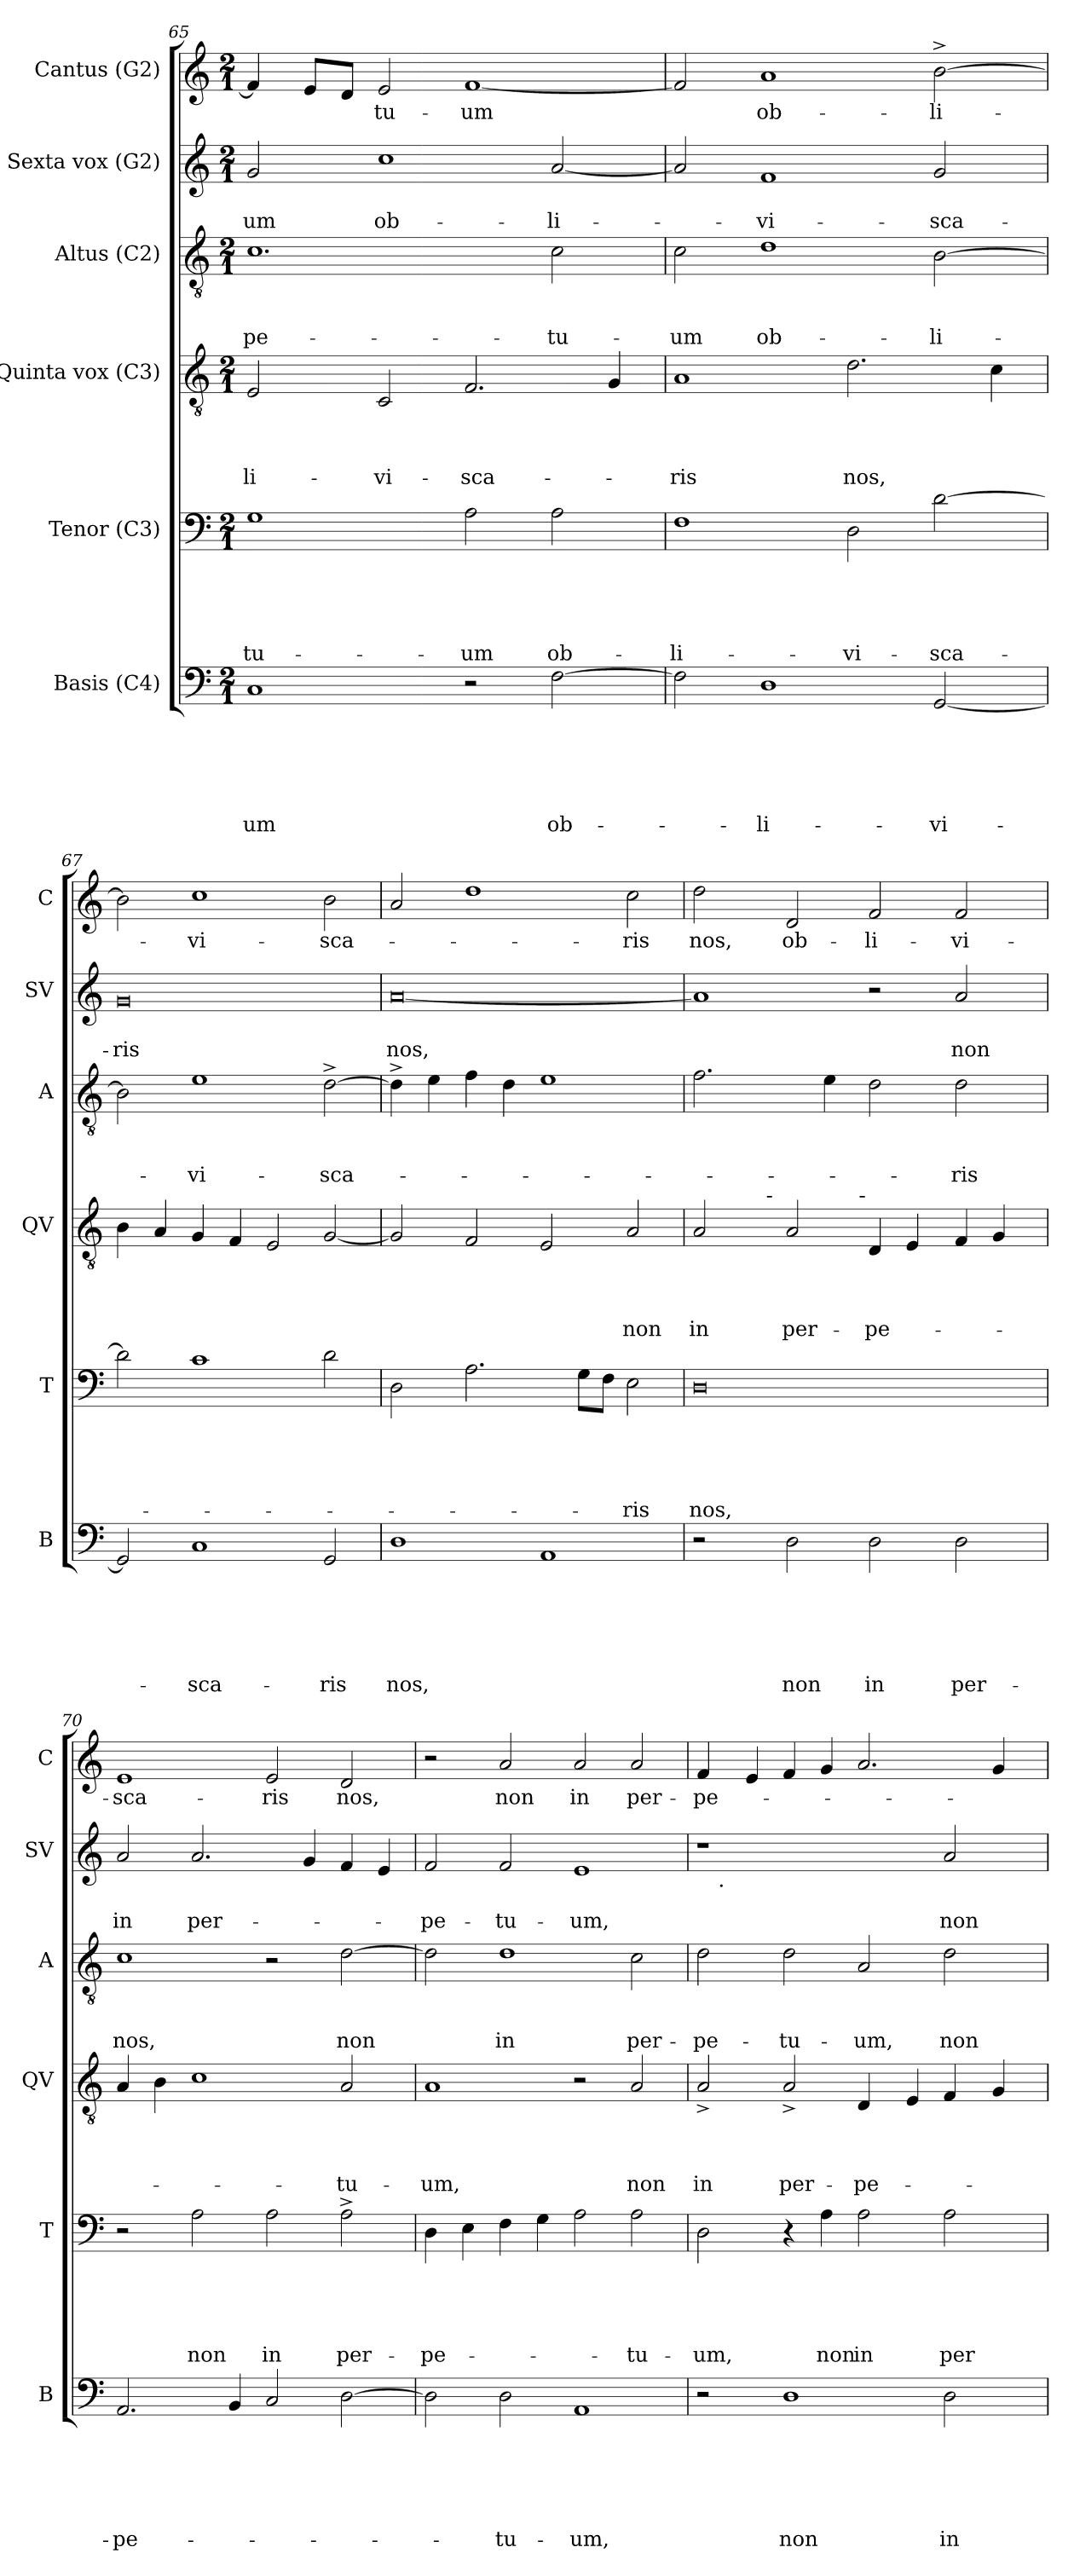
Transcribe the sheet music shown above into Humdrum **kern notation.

**kern	**text	**text	**text	**text	**text	**text	**kern	**text	**text	**text	**text	**text	**kern	**text	**text	**text	**text	**kern	**text	**text	**text	**kern	**text	**text	**kern	**text
*part6	*part6	*part6	*part6	*part6	*part6	*part6	*part5	*part5	*part5	*part5	*part5	*part5	*part4	*part4	*part4	*part4	*part4	*part3	*part3	*part3	*part3	*part2	*part2	*part2	*part1	*part1
*staff6	*staff6	*staff6	*staff6	*staff6	*staff6	*staff6	*staff5	*staff5	*staff5	*staff5	*staff5	*staff5	*staff4	*staff4	*staff4	*staff4	*staff4	*staff3	*staff3	*staff3	*staff3	*staff2	*staff2	*staff2	*staff1	*staff1
*I"Basis (C4)	*	*	*	*	*	*	*I"Tenor (C3)	*	*	*	*	*	*I"Quinta vox (C3)	*	*	*	*	*I"Altus (C2)	*	*	*	*I"Sexta vox (G2)	*	*	*I"Cantus (G2)	*
*I'B	*	*	*	*	*	*	*I'T	*	*	*	*	*	*I'QV	*	*	*	*	*I'A	*	*	*	*I'SV	*	*	*I'C	*
*clefF4	*	*	*	*	*	*	*clefF4	*	*	*	*	*	*clefGv2	*	*	*	*	*clefGv2	*	*	*	*clefG2	*	*	*clefG2	*
*k[]	*	*	*	*	*	*	*k[]	*	*	*	*	*	*k[]	*	*	*	*	*k[]	*	*	*	*k[]	*	*	*k[]	*
*C:	*	*	*	*	*	*	*C:	*	*	*	*	*	*C:	*	*	*	*	*C:	*	*	*	*C:	*	*	*C:	*
*M2/1	*	*	*	*	*	*	*M2/1	*	*	*	*	*	*M2/1	*	*	*	*	*M2/1	*	*	*	*M2/1	*	*	*M2/1	*
=65	=65	=65	=65	=65	=65	=65	=65	=65	=65	=65	=65	=65	=65	=65	=65	=65	=65	=65	=65	=65	=65	=65	=65	=65	=65	=65
!	!	!	!	!	!	!LO:LY:b	!	!	!	!	!	!LO:LY:b	!	!	!	!	!LO:LY:b	!	!	!	!LO:LY:b	!	!	!LO:LY:b	!	!
1C	.	.	.	.	.	-um	1G	.	.	.	.	-tu-	2E/	.	.	.	-li-	1.c	.	.	-pe-	2g/	.	-um	4f/]	.
.	.	.	.	.	.	.	.	.	.	.	.	.	.	.	.	.	.	.	.	.	.	.	.	.	8e/L	.
.	.	.	.	.	.	.	.	.	.	.	.	.	.	.	.	.	.	.	.	.	.	.	.	.	8d/J	.
!	!	!	!	!	!	!	!	!	!	!	!	!	!	!	!	!	!LO:LY:b	!	!	!	!	!	!	!LO:LY:b	!	!LO:LY:b
.	.	.	.	.	.	.	.	.	.	.	.	.	2C/	.	.	.	-vi-	.	.	.	.	1cc	.	ob-	2e/	-tu-
!	!	!	!	!	!	!	!	!	!	!	!	!LO:LY:b	!	!	!	!	!LO:LY:b	!	!	!	!	!	!	!	!	!LO:LY:b
2r	.	.	.	.	.	.	2A\	.	.	.	.	-um	2.F/	.	.	.	-sca-	.	.	.	.	.	.	.	[<1f	-um
!	!	!	!	!	!	!LO:LY:b	!	!	!	!	!	!LO:LY:b	!	!	!	!	!	!	!	!	!LO:LY:b	!	!	!LO:LY:b	!	!
[>2F\	.	.	.	.	.	ob-	2A\	.	.	.	.	ob-	.	.	.	.	.	2c\	.	.	-tu-	[<2a/	.	-li-	.	.
.	.	.	.	.	.	.	.	.	.	.	.	.	4G/	.	.	.	.	.	.	.	.	.	.	.	.	.
=66	=66	=66	=66	=66	=66	=66	=66	=66	=66	=66	=66	=66	=66	=66	=66	=66	=66	=66	=66	=66	=66	=66	=66	=66	=66	=66
!	!	!	!	!	!	!	!	!	!	!	!	!LO:LY:b:rj	!	!	!	!	!LO:LY:b	!	!	!	!LO:LY:b	!	!	!	!	!
2F\]	.	.	.	.	.	.	1F	.	.	.	.	-li-	1A	.	.	.	-ris	2c\	.	.	-um	2a/]	.	.	2f/]	.
!	!	!	!	!	!	!LO:LY:b:rj	!	!	!	!	!	!	!	!	!	!	!	!	!	!	!LO:LY:b	!	!	!LO:LY:b	!	!LO:LY:b
1D	.	.	.	.	.	-li-	.	.	.	.	.	.	.	.	.	.	.	1d	.	.	ob-	1f	.	-vi-	1a	ob-
!	!	!	!	!	!	!	!	!	!	!	!	!LO:LY:b	!	!	!	!	!LO:LY:b	!	!	!	!	!	!	!	!	!
.	.	.	.	.	.	.	2D\	.	.	.	.	-vi-	2.d\	.	.	.	nos,	.	.	.	.	.	.	.	.	.
!	!	!	!	!	!	!LO:LY:b	!	!	!	!	!	!LO:LY:b	!	!	!	!	!	!	!	!	!LO:LY:b	!	!	!LO:LY:b	!	!LO:LY:b
[<2GG/	.	.	.	.	.	-vi-	[>2d\	.	.	.	.	-sca-	.	.	.	.	.	[>2B\	.	.	-li-	2g/	.	-sca-	[>2b^>\	-li-
.	.	.	.	.	.	.	.	.	.	.	.	.	4c\	.	.	.	.	.	.	.	.	.	.	.	.	.
=67	=67	=67	=67	=67	=67	=67	=67	=67	=67	=67	=67	=67	=67	=67	=67	=67	=67	=67	=67	=67	=67	=67	=67	=67	=67	=67
!	!	!	!	!	!	!	!	!	!	!	!	!	!	!	!	!	!	!	!	!	!	!	!	!LO:LY:b:rj	!	!
2GG/]	.	.	.	.	.	.	2d\]	.	.	.	.	.	4B\	.	.	.	.	2B\]	.	.	.	0g	.	-ris	2b\]	.
.	.	.	.	.	.	.	.	.	.	.	.	.	4A/	.	.	.	.	.	.	.	.	.	.	.	.	.
!	!	!	!	!	!	!LO:LY:b	!	!	!	!	!	!	!	!	!	!	!	!	!	!	!LO:LY:b	!	!	!	!	!LO:LY:b
1C	.	.	.	.	.	-sca-	1c	.	.	.	.	.	4G/	.	.	.	.	1e	.	.	-vi-	.	.	.	1cc	-vi-
.	.	.	.	.	.	.	.	.	.	.	.	.	4F/	.	.	.	.	.	.	.	.	.	.	.	.	.
.	.	.	.	.	.	.	.	.	.	.	.	.	2E/	.	.	.	.	.	.	.	.	.	.	.	.	.
!	!	!	!	!	!	!LO:LY:b	!	!	!	!	!	!	!	!	!	!	!	!	!	!	!LO:LY:b	!	!	!	!	!LO:LY:b
2GG/	.	.	.	.	.	-ris	2d\	.	.	.	.	.	[<2G/	.	.	.	.	[>2d^>\	.	.	-sca-	.	.	.	2b\	-sca-
=68	=68	=68	=68	=68	=68	=68	=68	=68	=68	=68	=68	=68	=68	=68	=68	=68	=68	=68	=68	=68	=68	=68	=68	=68	=68	=68
!	!	!	!	!	!	!LO:LY:b	!	!	!	!	!	!	!	!	!	!	!	!	!	!	!	!	!	!LO:LY:b	!	!
1D	.	.	.	.	.	nos,	2D\	.	.	.	.	.	2G/]	.	.	.	.	4d^>\]	.	.	.	[<0a	.	nos,	2a/	.
.	.	.	.	.	.	.	.	.	.	.	.	.	.	.	.	.	.	4e\	.	.	.	.	.	.	.	.
.	.	.	.	.	.	.	2.A\	.	.	.	.	.	2F/	.	.	.	.	4f\	.	.	.	.	.	.	1dd	.
.	.	.	.	.	.	.	.	.	.	.	.	.	.	.	.	.	.	4d\	.	.	.	.	.	.	.	.
1AA	.	.	.	.	.	.	.	.	.	.	.	.	2E/	.	.	.	.	1e	.	.	.	.	.	.	.	.
.	.	.	.	.	.	.	8G\L	.	.	.	.	.	.	.	.	.	.	.	.	.	.	.	.	.	.	.
.	.	.	.	.	.	.	8F\J	.	.	.	.	.	.	.	.	.	.	.	.	.	.	.	.	.	.	.
!	!	!	!	!	!	!	!	!	!	!	!	!LO:LY:b	!	!	!	!	!LO:LY:b	!	!	!	!	!	!	!	!	!LO:LY:b
.	.	.	.	.	.	.	2E\	.	.	.	.	-ris	2A/	.	.	.	non	.	.	.	.	.	.	.	2cc\	-ris
!!LO:LB:g=z
=69	=69	=69	=69	=69	=69	=69	=69	=69	=69	=69	=69	=69	=69	=69	=69	=69	=69	=69	=69	=69	=69	=69	=69	=69	=69	=69
!	!	!	!	!	!	!	!	!	!	!	!	!LO:LY:b	!	!	!	!	!LO:LY:b	!	!	!	!	!	!	!	!	!LO:LY:b
*	*	*	*	*	*	*	*	*	*	*	*	*	*^	*	*	*	*	*	*	*	*	*	*	*	*	*
*	*	*	*	*	*	*	*	*	*	*	*	*	*	*^	*	*	*	*	*	*	*	*	*	*	*	*	*
2r	.	.	.	.	.	.	0D	.	.	.	.	nos,	2A/	4ryy	2ryy	.	.	.	in	2.f\	.	.	.	1a]	.	.	2dd\	nos,
.	.	.	.	.	.	.	.	.	.	.	.	.	.	8ryy	.	.	.	.	.	.	.	.	.	.	.	.	.	.
.	.	.	.	.	.	.	.	.	.	.	.	.	.	32ryy	.	.	.	.	.	.	.	.	.	.	.	.	.	.
!	!	!	!	!	!	!	!	!	!	!	!	!	!	!LO:TX:a:t=-	!	!	!	!	!	!	!	!	!	!	!	!	!	!
.	.	.	.	.	.	.	.	.	.	.	.	.	.	1ryy	.	.	.	.	.	.	.	.	.	.	.	.	.	.
!	!	!	!	!	!	!LO:LY:b	!	!	!	!	!	!	!	!	!	!	!	!	!LO:LY:b	!	!	!	!	!	!	!	!	!LO:LY:b
2D\	.	.	.	.	.	non	.	.	.	.	.	.	2A/	.	4...ryy	.	.	.	per-	.	.	.	.	.	.	.	2d/	ob-
.	.	.	.	.	.	.	.	.	.	.	.	.	.	.	.	.	.	.	.	4e\	.	.	.	.	.	.	.	.
!	!	!	!	!	!	!	!	!	!	!	!	!	!	!	!LO:TX:a:t=-	!	!	!	!	!	!	!	!	!	!	!	!	!
.	.	.	.	.	.	.	.	.	.	.	.	.	.	.	1ryy	.	.	.	.	.	.	.	.	.	.	.	.	.
!	!	!	!	!	!	!LO:LY:b	!	!	!	!	!	!	!	!	!	!	!	!	!LO:LY:b	!	!	!	!	!	!	!	!	!LO:LY:b
2D\	.	.	.	.	.	in	.	.	.	.	.	.	4D/	.	.	.	.	.	-pe-	2d\	.	.	.	2r	.	.	2f/	-li-
.	.	.	.	.	.	.	.	.	.	.	.	.	4E/	.	.	.	.	.	.	.	.	.	.	.	.	.	.	.
.	.	.	.	.	.	.	.	.	.	.	.	.	.	2ryy	.	.	.	.	.	.	.	.	.	.	.	.	.	.
!	!	!	!	!	!	!LO:LY:b	!	!	!	!	!	!	!	!	!	!	!	!	!	!	!	!	!LO:LY:b	!	!	!LO:LY:b	!	!LO:LY:b
2D\	.	.	.	.	.	per-	.	.	.	.	.	.	4F/	.	.	.	.	.	.	2d\	.	.	-ris	2a/	.	non	2f/	-vi-
.	.	.	.	.	.	.	.	.	.	.	.	.	4G/	.	.	.	.	.	.	.	.	.	.	.	.	.	.	.
.	.	.	.	.	.	.	.	.	.	.	.	.	.	16.ryy	.	.	.	.	.	.	.	.	.	.	.	.	.	.
.	.	.	.	.	.	.	.	.	.	.	.	.	.	.	32ryy	.	.	.	.	.	.	.	.	.	.	.	.	.
=70	=70	=70	=70	=70	=70	=70	=70	=70	=70	=70	=70	=70	=70	=70	=70	=70	=70	=70	=70	=70	=70	=70	=70	=70	=70	=70	=70	=70
!	!	!	!	!	!	!LO:LY:b	!	!	!	!	!	!	!	!	!	!	!	!	!	!	!	!	!LO:LY:b	!	!	!LO:LY:b	!	!LO:LY:b
*	*	*	*	*	*	*	*	*	*	*	*	*	*v	*v	*v	*	*	*	*	*	*	*	*	*	*	*	*	*
2.AA/	.	.	.	.	.	-pe-	2r	.	.	.	.	.	4A/	.	.	.	.	1c	.	.	nos,	2a/	.	in	1e	-sca-
.	.	.	.	.	.	.	.	.	.	.	.	.	4B\	.	.	.	.	.	.	.	.	.	.	.	.	.
!	!	!	!	!	!	!	!	!	!	!	!	!LO:LY:b	!	!	!	!	!	!	!	!	!	!	!	!LO:LY:b	!	!
.	.	.	.	.	.	.	2A\	.	.	.	.	non	1c	.	.	.	.	.	.	.	.	2.a/	.	per-	.	.
4BB/	.	.	.	.	.	.	.	.	.	.	.	.	.	.	.	.	.	.	.	.	.	.	.	.	.	.
!	!	!	!	!	!	!	!	!	!	!	!	!LO:LY:b	!	!	!	!	!	!	!	!	!	!	!	!	!	!LO:LY:b
2C/	.	.	.	.	.	.	2A\	.	.	.	.	in	.	.	.	.	.	2r	.	.	.	.	.	.	2e/	-ris
.	.	.	.	.	.	.	.	.	.	.	.	.	.	.	.	.	.	.	.	.	.	4g/	.	.	.	.
!	!	!	!	!	!	!	!	!	!	!	!	!LO:LY:b	!	!	!	!	!LO:LY:b	!	!	!	!LO:LY:b	!	!	!	!	!LO:LY:b
[>2D\	.	.	.	.	.	.	2A^>\	.	.	.	.	per-	2A/	.	.	.	-tu-	[>2d\	.	.	non	4f/	.	.	2d/	nos,
.	.	.	.	.	.	.	.	.	.	.	.	.	.	.	.	.	.	.	.	.	.	4e/	.	.	.	.
=71	=71	=71	=71	=71	=71	=71	=71	=71	=71	=71	=71	=71	=71	=71	=71	=71	=71	=71	=71	=71	=71	=71	=71	=71	=71	=71
!	!	!	!	!	!	!	!	!	!	!	!	!LO:LY:b	!	!	!	!	!LO:LY:b	!	!	!	!	!	!	!LO:LY:b	!	!
2D\]	.	.	.	.	.	.	4D\	.	.	.	.	-pe-	1A	.	.	.	-um,	2d\]	.	.	.	2f/	.	-pe-	2r	.
.	.	.	.	.	.	.	4E\	.	.	.	.	.	.	.	.	.	.	.	.	.	.	.	.	.	.	.
!	!	!	!	!	!	!LO:LY:b	!	!	!	!	!	!	!	!	!	!	!	!	!	!	!LO:LY:b	!	!	!LO:LY:b	!	!LO:LY:b
2D\	.	.	.	.	.	-tu-	4F\	.	.	.	.	.	.	.	.	.	.	1d	.	.	in	2f/	.	-tu-	2a/	non
.	.	.	.	.	.	.	4G\	.	.	.	.	.	.	.	.	.	.	.	.	.	.	.	.	.	.	.
!	!	!	!	!	!	!LO:LY:b	!	!	!	!	!	!	!	!	!	!	!	!	!	!	!	!	!	!LO:LY:b	!	!LO:LY:b
1AA	.	.	.	.	.	-um,	2A\	.	.	.	.	.	2r	.	.	.	.	.	.	.	.	1e	.	-um,	2a/	in
!	!	!	!	!	!	!	!	!	!	!	!	!LO:LY:b	!	!	!	!	!LO:LY:b	!	!	!	!LO:LY:b	!	!	!	!	!LO:LY:b
.	.	.	.	.	.	.	2A\	.	.	.	.	-tu-	2A/	.	.	.	non	2c\	.	.	per-	.	.	.	2a/	per-
=72	=72	=72	=72	=72	=72	=72	=72	=72	=72	=72	=72	=72	=72	=72	=72	=72	=72	=72	=72	=72	=72	=72	=72	=72	=72	=72
!	!	!	!	!	!	!	!	!	!	!	!	!LO:LY:b	!	!	!	!	!LO:LY:b	!	!	!	!LO:LY:b	!	!	!	!	!LO:LY:b
*	*	*	*	*	*	*	*	*	*	*	*	*	*	*	*	*	*	*	*	*	*	*^	*	*	*	*
2r	.	.	.	.	.	.	2D\	.	.	.	.	-um,	2A^</	.	.	.	in	2d\	.	.	-pe-	1r	16.ryy	.	.	4f/	-pe-
!	!	!	!	!	!	!	!	!	!	!	!	!	!	!	!	!	!	!	!	!	!	!	!LO:TX:b:t=.	!	!	!	!
.	.	.	.	.	.	.	.	.	.	.	.	.	.	.	.	.	.	.	.	.	.	.	1ryy	.	.	.	.
.	.	.	.	.	.	.	.	.	.	.	.	.	.	.	.	.	.	.	.	.	.	.	.	.	.	4e/	.
!	!	!	!	!	!	!LO:LY:b	!	!	!	!	!	!	!	!	!	!	!LO:LY:b	!	!	!	!LO:LY:b	!	!	!	!	!	!
1D	.	.	.	.	.	non	4r	.	.	.	.	.	2A^</	.	.	.	per-	2d\	.	.	-tu-	.	.	.	.	4f/	.
!	!	!	!	!	!	!	!	!	!	!	!	!LO:LY:b	!	!	!	!	!	!	!	!	!	!	!	!	!	!	!
.	.	.	.	.	.	.	4A\	.	.	.	.	non	.	.	.	.	.	.	.	.	.	.	.	.	.	4g/	.
!	!	!	!	!	!	!	!	!	!	!	!	!LO:LY:b	!	!	!	!	!LO:LY:b	!	!	!	!LO:LY:b	!	!	!	!	!	!
.	.	.	.	.	.	.	2A\	.	.	.	.	in	4D/	.	.	.	-pe-	2A/	.	.	-um,	2ryy	.	.	.	2.a/	.
.	.	.	.	.	.	.	.	.	.	.	.	.	.	.	.	.	.	.	.	.	.	.	2ryy	.	.	.	.
.	.	.	.	.	.	.	.	.	.	.	.	.	4E/	.	.	.	.	.	.	.	.	.	.	.	.	.	.
!	!	!	!	!	!	!LO:LY:b	!	!	!	!	!	!LO:LY:b	!	!	!	!	!	!	!	!	!LO:LY:b	!	!	!	!LO:LY:b	!	!
2D\	.	.	.	.	.	in	2A\	.	.	.	.	per-	4F/	.	.	.	.	2d\	.	.	non	2a/	.	.	non	.	.
.	.	.	.	.	.	.	.	.	.	.	.	.	.	.	.	.	.	.	.	.	.	.	4ryy	.	.	.	.
.	.	.	.	.	.	.	.	.	.	.	.	.	4G/	.	.	.	.	.	.	.	.	.	.	.	.	4g/	.
.	.	.	.	.	.	.	.	.	.	.	.	.	.	.	.	.	.	.	.	.	.	.	8ryy	.	.	.	.
.	.	.	.	.	.	.	.	.	.	.	.	.	.	.	.	.	.	.	.	.	.	.	32ryy	.	.	.	.
*	*	*	*	*	*	*	*	*	*	*	*	*	*	*	*	*	*	*	*	*	*	*v	*v	*	*	*	*
=	=	=	=	=	=	=	=	=	=	=	=	=	=	=	=	=	=	=	=	=	=	=	=	=	=	=
*-	*-	*-	*-	*-	*-	*-	*-	*-	*-	*-	*-	*-	*-	*-	*-	*-	*-	*-	*-	*-	*-	*-	*-	*-	*-	*-
